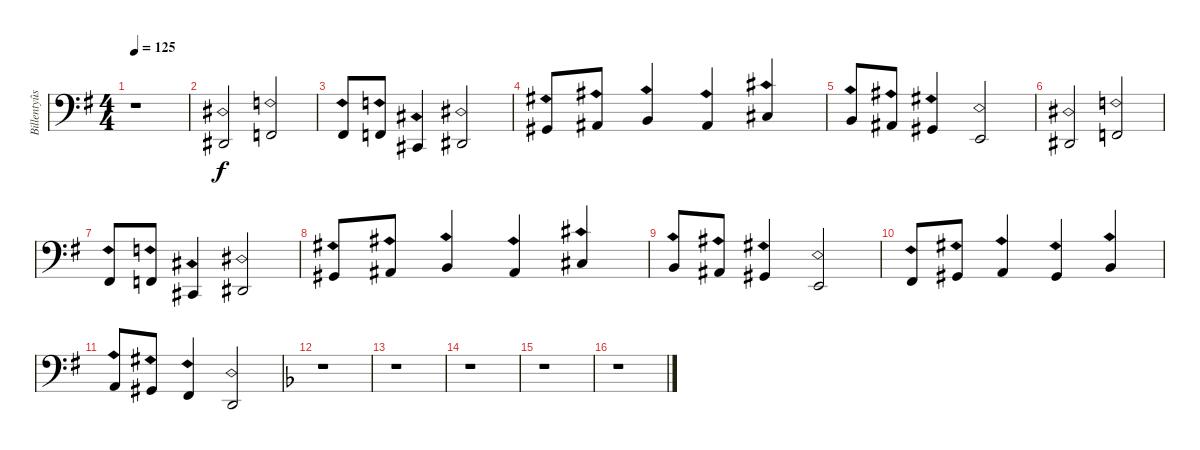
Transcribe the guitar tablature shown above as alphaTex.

\track ("Billentyûs (Mats Olausson)" "Billentyûs") {instrument lead1square}
\staff {score}
\tuning (C3 G2 D2 A1 E1 B0) {hide}
\ts (4 4)
\tempo 125
\clef f4
\ks g
r.1{dy f} |
1.3{ph 12}.2 3.3{ph 12}.2 |
4.3{ph 12}.8 3.3{ph 12}.8 4.4{ph 12}.4 1.3{ph 12}.2 |
1.2{ph 12}.8 3.2{ph 12}.8 4.2{ph 12}.4 3.2{ph 12}.4 1.1{ph 12}.4 |
4.2{ph 12}.8 3.2{ph 12}.8 1.2{ph 12}.4 2.3{ph 12}.2 |
1.3{ph 12}.2 3.3{ph 12}.2 |
4.3{ph 12}.8 3.3{ph 12}.8 4.4{ph 12}.4 1.3{ph 12}.2 |
1.2{ph 12}.8 3.2{ph 12}.8 4.2{ph 12}.4 3.2{ph 12}.4 1.1{ph 12}.4 |
4.2{ph 12}.8 3.2{ph 12}.8 1.2{ph 12}.4 2.3{ph 12}.2 |
4.3{ph 12}.8 1.2{ph 12}.8 2.2{ph 12}.4 1.2{ph 12}.4 4.2{ph 12}.4 |
2.2{ph 12}.8 1.2{ph 12}.8 4.3{ph 12}.4 0.3{ph 12}.2 |
\ks f
r.1 |
r.1 |
r.1 |
r.1 |
r.1
